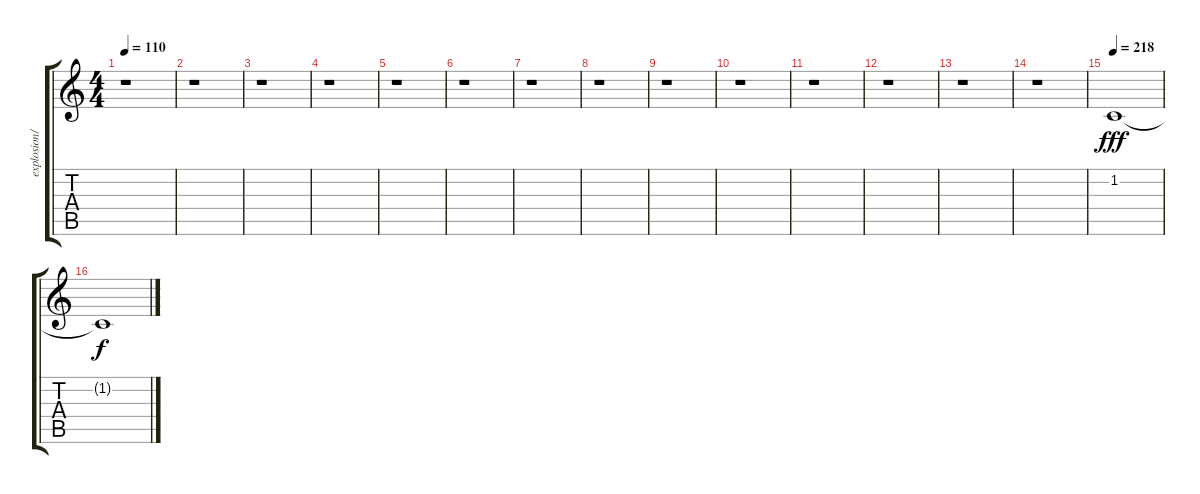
\track ("explosion/fret noise" "explosion/") {instrument guitarfretnoise}
\staff {score tabs}
\tuning (E4 B3 G3 D3 A2 E2) {hide}
\ts (4 4)
\tempo 110
\clef g2
\ks c
r.1{dy f} |
r.1 |
r.1 |
r.1 |
r.1 |
r.1 |
r.1 |
r.1 |
r.1 |
r.1 |
r.1 |
r.1 |
r.1 |
r.1 |
\tempo 218
1.2.1{dy fff volume 16 instrument gunshot} |
1.2{t}.1{dy f}
